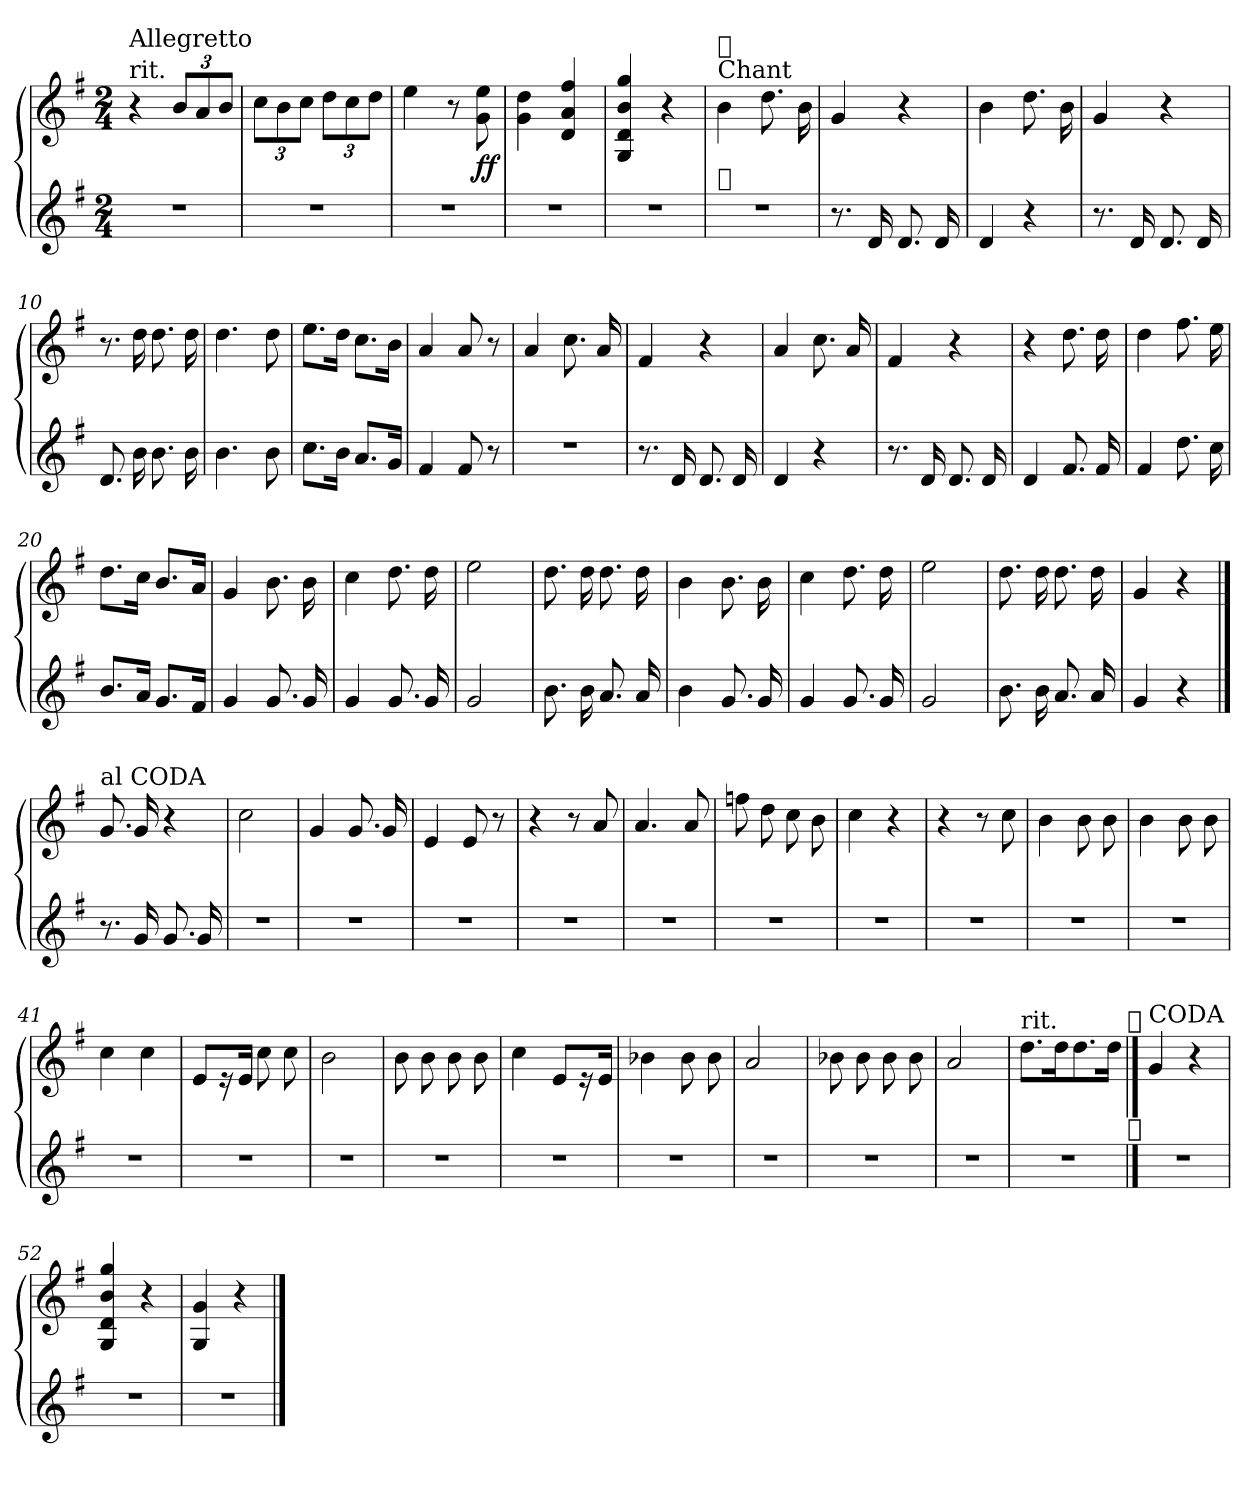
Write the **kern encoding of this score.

**kern	**kern	**dynam
*part2	*part1	*part1
*staff2	*staff1	*staff1
*clefG2	*clefG2	*
*k[f#]	*k[f#]	*
*G:	*G:	*
*M2/4	*M2/4	*
=1	=1	=1
!	!LO:TX:a:t=Allegretto	!
!	!LO:TX:a:t=rit.	!
2r	4r	.
!	!	!LO:DY:b
.	12b/L	cresc.
.	12a/	.
.	12b/J	.
=2	=2	=2
2r	12cc\L	.
.	12b\	.
.	12cc\J	.
.	12dd\L	.
.	12cc\	.
.	12dd\J	.
=3	=3	=3
2r	4ee\	.
.	8r	.
!	!	!LO:DY:b
.	8g\ 8ee\	ff
=4	=4	=4
2r	4g\ 4dd\	.
.	4d/ 4a/ 4ff#/	.
=5	=5	=5
2r	4G/ 4d/ 4b/ 4gg/	.
.	4r	.
=6	=6	=6
!	!LO:TX:a:t=Chant	!
!	!LO:TX:a:t=𝄋	!
!LO:TX:a:t=𝄋	!	!
2r	4b\	.
.	8.dd\	.
.	16b\	.
=7	=7	=7
8.r	4g/	.
16d/	.	.
8.d/	4r	.
16d/	.	.
=8	=8	=8
4d/	4b\	.
4r	8.dd\	.
.	16b\	.
!!LO:LB:g=z
=9	=9	=9
8.r	4g/	.
16d/	.	.
8.d/	4r	.
16d/	.	.
=10	=10	=10
8.d/	8.r	.
16b\	16dd\	.
8.b\	8.dd\	.
16b\	16dd\	.
=11	=11	=11
4.b\	4.dd\	.
8b\	8dd\	.
=12	=12	=12
8.cc\L	8.ee\L	.
16b\Jk	16dd\Jk	.
8.a/L	8.cc\L	.
16g/Jk	16b\Jk	.
=13	=13	=13
4f#/	4a/	.
8f#/	8a/	.
8r	8r	.
=14	=14	=14
2r	4a/	.
.	8.cc\	.
.	16a/	.
=15	=15	=15
8.r	4f#/	.
16d/	.	.
8.d/	4r	.
16d/	.	.
=16	=16	=16
4d/	4a/	.
4r	8.cc\	.
.	16a/	.
!!LO:LB:g=z
=17	=17	=17
8.r	4f#/	.
16d/	.	.
8.d/	4r	.
16d/	.	.
=18	=18	=18
4d/	4r	.
8.f#/	8.dd\	.
16f#/	16dd\	.
=19	=19	=19
4f#/	4dd\	.
8.dd\	8.ff#\	.
16cc\	16ee\	.
=20	=20	=20
8.b/L	8.dd\L	.
16a/Jk	16cc\Jk	.
8.g/L	8.b/L	.
16f#/Jk	16a/Jk	.
=21	=21	=21
4g/	4g/	.
8.g/	8.b\	.
16g/	16b\	.
=22	=22	=22
4g/	4cc\	.
8.g/	8.dd\	.
16g/	16dd\	.
=23	=23	=23
2g/	2ee\	.
=24	=24	=24
8.b\	8.dd\	.
16b\	16dd\	.
8.a/	8.dd\	.
16a/	16dd\	.
!!LO:LB:g=z
=25	=25	=25
4b\	4b\	.
8.g/	8.b\	.
16g/	16b\	.
=26	=26	=26
4g/	4cc\	.
8.g/	8.dd\	.
16g/	16dd\	.
=27	=27	=27
2g/	2ee\	.
=28	=28	=28
8.b\	8.dd\	.
16b\	16dd\	.
8.a/	8.dd\	.
16a/	16dd\	.
=29	=29	=29
4g/	4g/	.
4r	4r	.
==30	==30	==30
!	!LO:TX:a:t=al CODA	!
8.r	8.g/	.
16g/	16g/	.
8.g/	4r	.
16g/	.	.
=31	=31	=31
2r	2cc\	.
=32	=32	=32
2r	4g/	.
.	8.g/	.
.	16g/	.
=33	=33	=33
2r	4e/	.
.	8e/	.
.	8r	.
!!LO:PB:g=z
=34	=34	=34
2r	4r	.
.	8r	.
.	8a/	.
=35	=35	=35
2r	4.a/	.
.	8a/	.
=36	=36	=36
2r	8ffn\	.
.	8dd\	.
.	8cc\	.
.	8b\	.
=37	=37	=37
2r	4cc\	.
.	4r	.
=38	=38	=38
2r	4r	.
.	8r	.
.	8cc\	.
=39	=39	=39
2r	4b\	.
.	8b\	.
.	8b\	.
=40	=40	=40
2r	4b\	.
.	8b\	.
.	8b\	.
=41	=41	=41
2r	4cc\	.
.	4cc\	.
=42	=42	=42
2r	8e/L	.
.	16r	.
.	16e/Jk	.
.	8cc\	.
.	8cc\	.
=43	=43	=43
2r	2b\	.
!!LO:LB:g=z
=44	=44	=44
2r	8b\	.
.	8b\	.
.	8b\	.
.	8b\	.
=45	=45	=45
2r	4cc\	.
.	8e/L	.
.	16r	.
.	16e/Jk	.
=46	=46	=46
2r	4b-X\	.
.	8b-\	.
.	8b-\	.
=47	=47	=47
2r	2a/	.
=48	=48	=48
2r	8b-X\	.
.	8b-\	.
.	8b-\	.
.	8b-\	.
=49	=49	=49
2r	2a/	.
=50	=50	=50
!	!LO:TX:a:t=rit.	!
2r	8.dd\L	.
.	16dd\k	.
.	8.dd\	.
.	16dd\Jk	.
!	!LO:TX:a:t=𝄋	!
!LO:TX:a:t=𝄋	!	!
==51	==51	==51
!	!LO:TX:a:t=CODA	!
2r	4g/	.
.	4r	.
=52	=52	=52
2r	4G/ 4d/ 4b/ 4gg/	.
.	4r	.
=53	=53	=53
2r	4G/ 4g/	.
.	4r	.
==	==	==
*-	*-	*-
